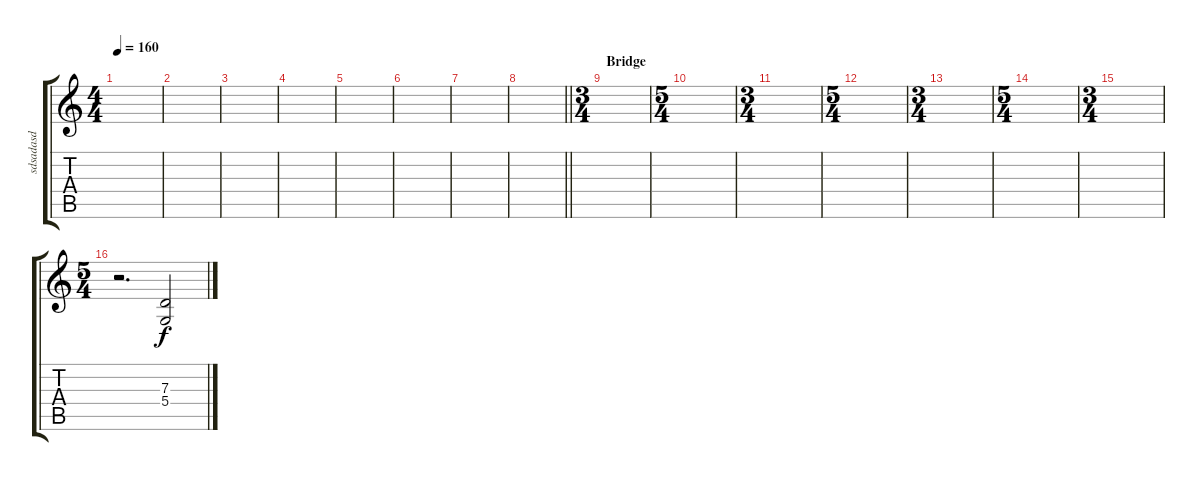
\track ("sdsadasd" "sdsadasd") {instrument reversecymbal}
\staff {score tabs}
\tuning (E4 B3 G3 D3 A2 E2) {hide}
\ts (4 4)
\tempo 160
\clef g2
\ks c
|
|
|
|
|
|
|
\barLineRight lightlight
|
\ts (3 4)
\section ("" "Bridge")
|
\ts (5 4)
|
\ts (3 4)
|
\ts (5 4)
|
\ts (3 4)
|
\ts (5 4)
|
\ts (3 4)
|
\ts (5 4)
r.2{d} (7.3 5.4).2
